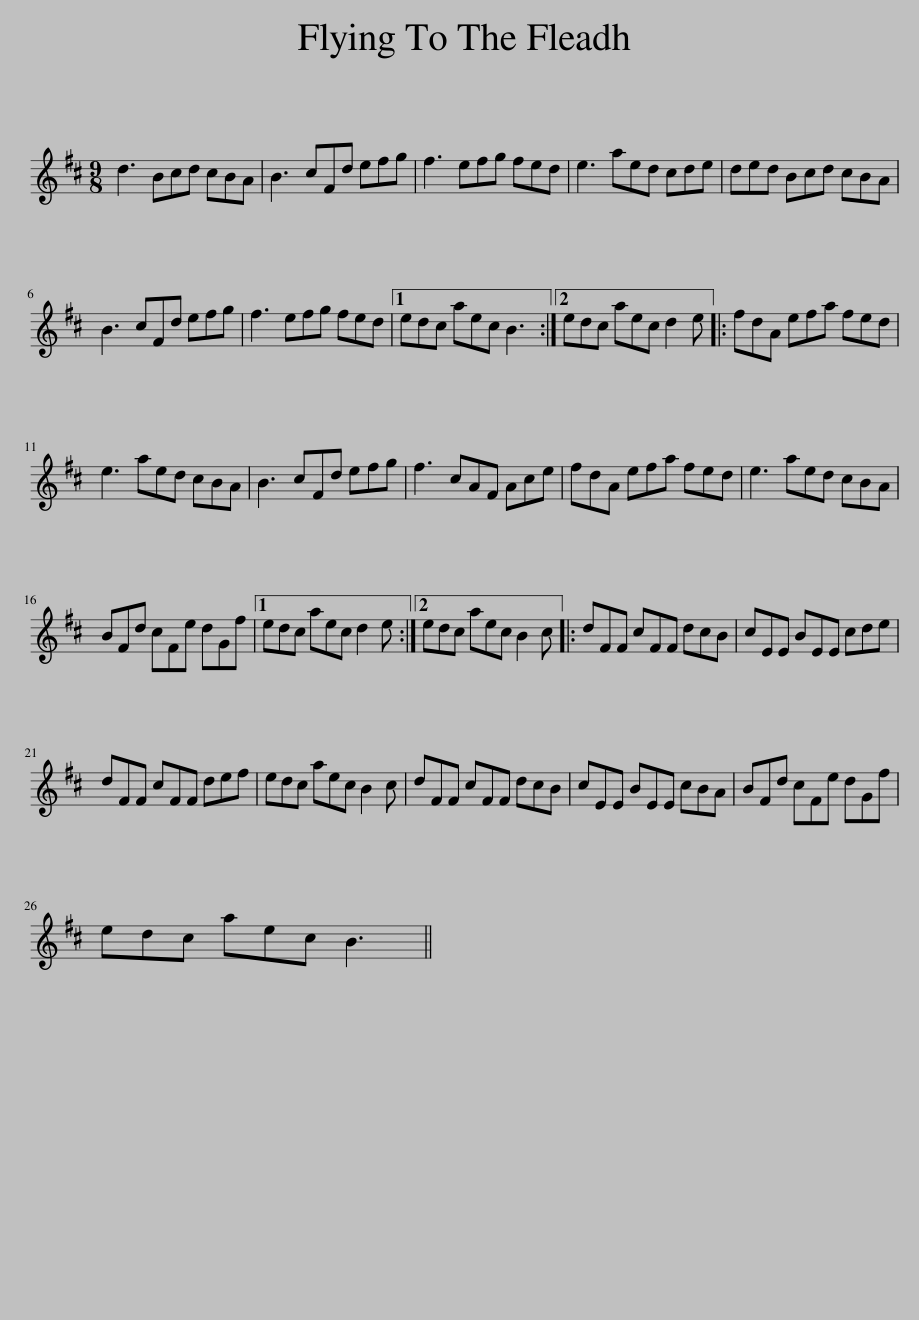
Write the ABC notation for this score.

X:1
L:1/8
M:9/8
I:linebreak $
K:Bmin
V:1 treble
V:1
 d3 Bcd cBA | B3 cFd efg | f3 efg fed | e3 aed cde | ded Bcd cBA |$ %5
 B3 cFd efg | f3 efg fed |1 edc aec B3 :|2 edc aec d2 e |: fdA efa fed |$ %10
 e3 aed cBA | B3 cFd efg | f3 cAF Ace | fdA efa fed | e3 aed cBA |$ %15
 BFd cFe dGf |1 edc aec d2 e :|2 edc aec B2 c |: dFF cFF dcB | cEE BEE cde |$ %20
 dFF cFF def | edc aec B2 c | dFF cFF dcB | cEE BEE cBA | BFd cFe dGf |$ %25
 edc aec B3 || %26
